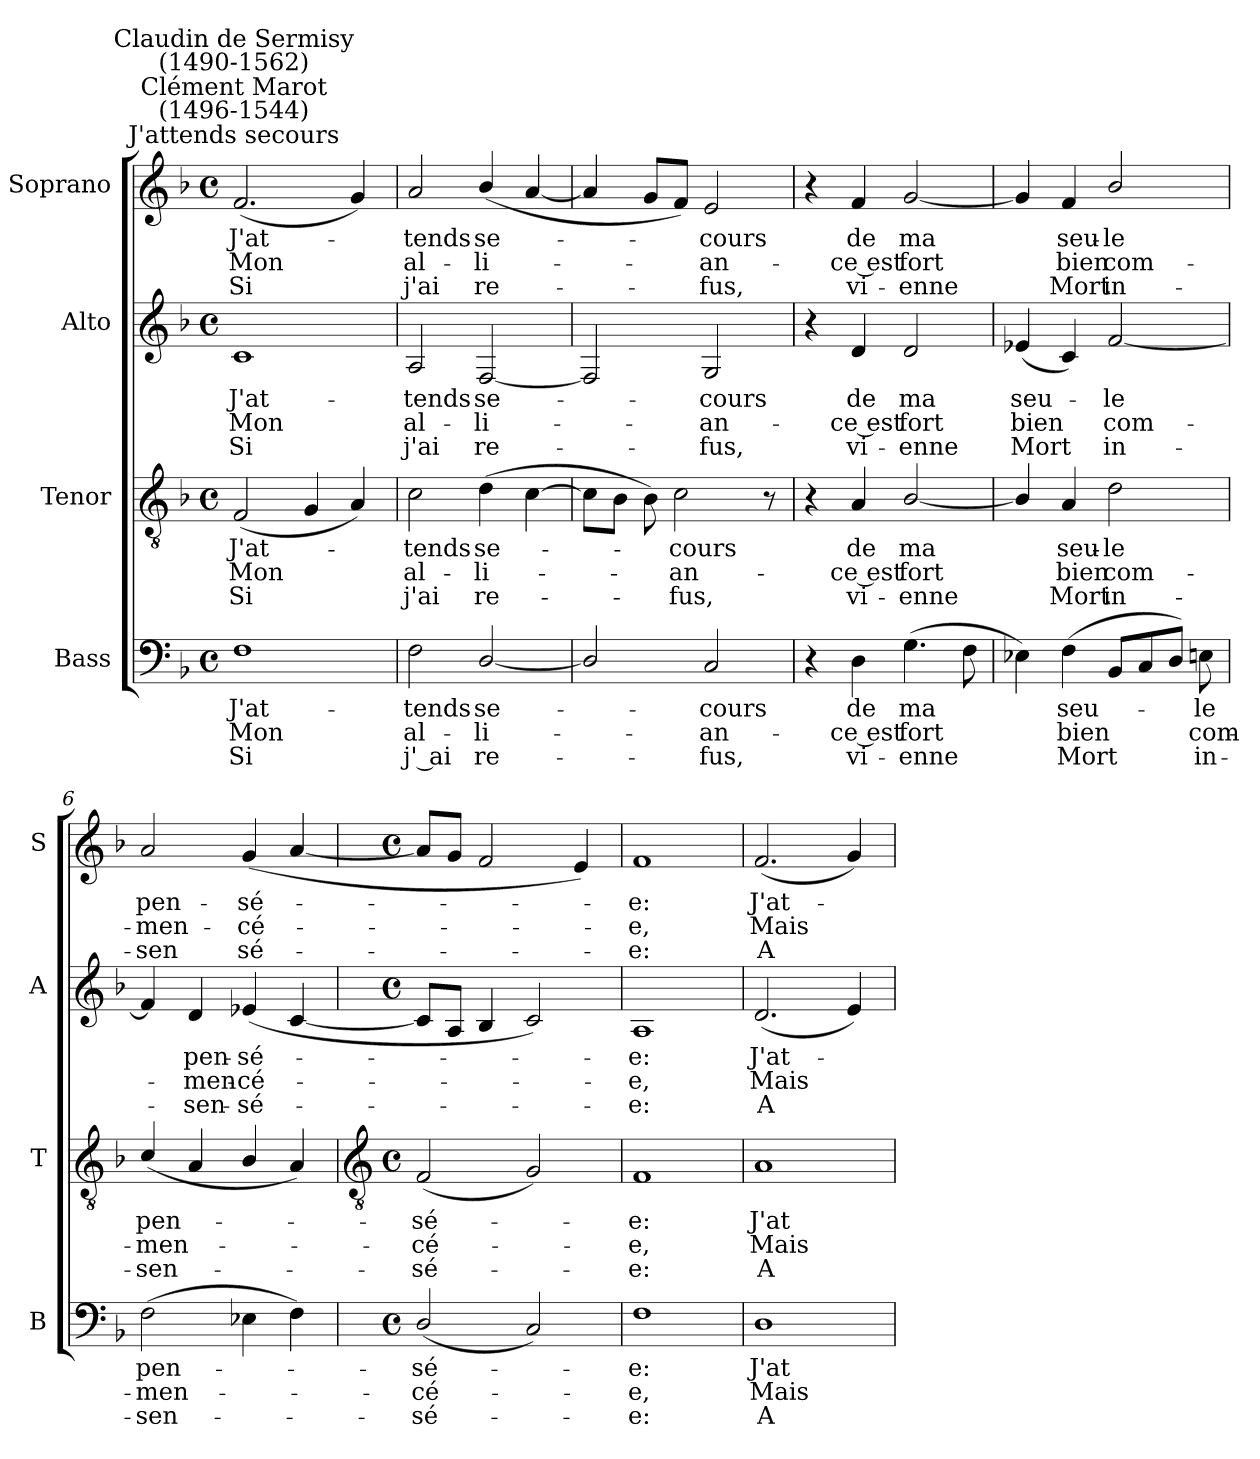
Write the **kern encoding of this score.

**kern	**text	**text	**text	**kern	**text	**text	**text	**kern	**text	**text	**text	**kern	**text	**text	**text
*part4	*part4	*part4	*part4	*part3	*part3	*part3	*part3	*part2	*part2	*part2	*part2	*part1	*part1	*part1	*part1
*staff4	*staff4	*staff4	*staff4	*staff3	*staff3	*staff3	*staff3	*staff2	*staff2	*staff2	*staff2	*staff1	*staff1	*staff1	*staff1
*I"Bass	*	*	*	*I"Tenor	*	*	*	*I"Alto	*	*	*	*I"Soprano	*	*	*
*I'B	*	*	*	*I'T	*	*	*	*I'A	*	*	*	*I'S	*	*	*
*clefF4	*	*	*	*clefGv2	*	*	*	*clefG2	*	*	*	*clefG2	*	*	*
*k[b-]	*	*	*	*k[b-]	*	*	*	*k[b-]	*	*	*	*k[b-]	*	*	*
*F:	*	*	*	*F:	*	*	*	*F:	*	*	*	*F:	*	*	*
*M4/4	*	*	*	*M4/4	*	*	*	*M4/4	*	*	*	*M4/4	*	*	*
*met(c)	*	*	*	*met(c)	*	*	*	*met(c)	*	*	*	*met(c)	*	*	*
=1	=1	=1	=1	=1	=1	=1	=1	=1	=1	=1	=1	=1	=1	=1	=1
!	!	!	!	!	!	!	!	!	!	!	!	!LO:TX:a:cj:t=J'attends secours	!	!	!
!	!	!	!	!	!	!	!	!	!	!	!	!LO:TX:a:cj:t=Clément Marot\n(1496-1544)	!	!	!
!	!	!	!	!	!	!	!	!	!	!	!	!LO:TX:a:cj:t=Claudin de Sermisy\n(1490-1562)	!	!	!
!	!LO:LY:b	!LO:LY:b	!LO:LY:b	!	!LO:LY:b	!LO:LY:b	!LO:LY:b	!	!LO:LY:b	!LO:LY:b	!LO:LY:b	!	!LO:LY:b	!LO:LY:b	!LO:LY:b
1F	J'at-	-Mon	Si	(<2F	J'at-	Mon	Si	1c	J'at-	-Mon	Si	(<2.f	J'at-	Mon	Si
.	.	.	.	4G	.	.	.	.	.	.	.	.	.	.	.
.	.	.	.	4A)	.	.	.	.	.	.	.	4g)	.	.	.
=2	=2	=2	=2	=2	=2	=2	=2	=2	=2	=2	=2	=2	=2	=2	=2
!	!LO:LY:b	!LO:LY:b	!LO:LY:b	!	!LO:LY:b	!LO:LY:b	!LO:LY:b	!	!LO:LY:b	!LO:LY:b	!LO:LY:b	!	!LO:LY:b	!LO:LY:b	!LO:LY:b
2F	tends	al-	-j' ai	2c	tends	al-	-j'ai	2A	tends	al-	-j'ai	2a	tends	al-	-j'ai
!	!LO:LY:b	!LO:LY:b	!LO:LY:b	!	!LO:LY:b	!LO:LY:b	!LO:LY:b	!	!LO:LY:b	!LO:LY:b	!LO:LY:b	!	!LO:LY:b	!LO:LY:b	!LO:LY:b
[2D/	se-	li-	re-	(>4d	se-	li-	re-	[2F	se-	li-	re-	(<4b-/	se-	li-	re-
.	.	.	.	[4c	.	.	.	.	.	.	.	[4a	.	.	.
=3	=3	=3	=3	=3	=3	=3	=3	=3	=3	=3	=3	=3	=3	=3	=3
2D/]	.	.	.	8cL]	.	.	.	2F]	.	.	.	4a]	.	.	.
.	.	.	.	8B-J	.	.	.	.	.	.	.	.	.	.	.
.	.	.	.	8B-)	.	.	.	.	.	.	.	8gL	.	.	.
!	!	!	!	!	!LO:LY:b	!LO:LY:b	!LO:LY:b	!	!	!	!	!	!	!	!
.	.	.	.	2c	cours	an-	-fus,	.	.	.	.	8fJ)	.	.	.
!	!LO:LY:b	!LO:LY:b	!LO:LY:b	!	!	!	!	!	!LO:LY:b	!LO:LY:b	!LO:LY:b	!	!LO:LY:b	!LO:LY:b	!LO:LY:b
2C	cours	an-	-fus,	.	.	.	.	2G	cours	an-	-fus,	2e	cours	an-	-fus,
.	.	.	.	8r	.	.	.	.	.	.	.	.	.	.	.
=4	=4	=4	=4	=4	=4	=4	=4	=4	=4	=4	=4	=4	=4	=4	=4
4r	.	.	.	4r	.	.	.	4r	.	.	.	4r	.	.	.
!	!LO:LY:b	!LO:LY:b	!LO:LY:b	!	!LO:LY:b	!LO:LY:b	!LO:LY:b	!	!LO:LY:b	!LO:LY:b	!LO:LY:b	!	!LO:LY:b	!LO:LY:b	!LO:LY:b
4D	de	ce est	vi-	4A	de	ce est	vi-	4d	de	ce est	vi-	4f	de	ce est	vi-
!	!LO:LY:b	!LO:LY:b	!LO:LY:b	!	!LO:LY:b	!LO:LY:b	!LO:LY:b	!	!LO:LY:b	!LO:LY:b	!LO:LY:b	!	!LO:LY:b	!LO:LY:b	!LO:LY:b
(>4.G	-ma	fort	enne	[2B-/	-ma	fort	enne	2d	-ma	fort	enne	[2g	-ma	fort	enne
8F	.	.	.	.	.	.	.	.	.	.	.	.	.	.	.
=5	=5	=5	=5	=5	=5	=5	=5	=5	=5	=5	=5	=5	=5	=5	=5
!	!	!	!	!	!	!	!	!	!LO:LY:b	!LO:LY:b	!LO:LY:b	!	!	!	!
4E-X)	.	.	.	4B-/]	.	.	.	(<4e-X	seu-	bien	Mort	4g]	.	.	.
!	!LO:LY:b	!LO:LY:b	!LO:LY:b	!	!LO:LY:b	!LO:LY:b	!LO:LY:b	!	!	!	!	!	!LO:LY:b	!LO:LY:b	!LO:LY:b
(<4F	seu-	bien	Mort	4A	seu-	-bien	Mort	4c)	.	.	.	4f	seu-	-bien	Mort
!	!	!	!	!	!LO:LY:b	!LO:LY:b	!LO:LY:b	!	!LO:LY:b	!LO:LY:b	!LO:LY:b	!	!LO:LY:b	!LO:LY:b	!LO:LY:b
8BB-/L	.	.	.	2d	le	com-	-in-	[2f	le	com-	in-	2b-/	le	com-	-in-
8C/	.	.	.	.	.	.	.	.	.	.	.	.	.	.	.
8D\J)	.	.	.	.	.	.	.	.	.	.	.	.	.	.	.
!	!LO:LY:b	!LO:LY:b	!LO:LY:b	!	!	!	!	!	!	!	!	!	!	!	!
8En\	le	com-	-in-	.	.	.	.	.	.	.	.	.	.	.	.
=6	=6	=6	=6	=6	=6	=6	=6	=6	=6	=6	=6	=6	=6	=6	=6
!	!LO:LY:b	!LO:LY:b	!LO:LY:b	!	!LO:LY:b	!LO:LY:b	!LO:LY:b	!	!	!	!	!	!LO:LY:b	!LO:LY:b	!LO:LY:b
(>2F	-pen-	men-	sen-	(<4c/	-pen-	men-	sen-	4f]	.	.	.	2a	-pen-	-men-	-sen
!	!	!	!	!	!	!	!	!	!LO:LY:b	!LO:LY:b	!LO:LY:b	!	!	!	!
.	.	.	.	4A	.	.	.	4d	pen-	-men-	-sen-	.	.	.	.
!	!	!	!	!	!	!	!	!	!LO:LY:b	!LO:LY:b	!LO:LY:b	!	!LO:LY:b	!LO:LY:b	!LO:LY:b
4E-X	.	.	.	4B-/	.	.	.	(<4e-X	-sé-	cé-	sé-	(<4g	sé-	cé-	sé-
4F)	.	.	.	4A)	.	.	.	[4c	.	.	.	[4a	.	.	.
!!LO:LB:g=z
=7	=7	=7	=7	=7	=7	=7	=7	=7	=7	=7	=7	=7	=7	=7	=7
*	*	*	*	*clefGv2	*	*	*	*	*	*	*	*	*	*	*
*M4/4	*	*	*	*M4/4	*	*	*	*M4/4	*	*	*	*M4/4	*	*	*
*met(c)	*	*	*	*met(c)	*	*	*	*met(c)	*	*	*	*met(c)	*	*	*
!	!LO:LY:b	!LO:LY:b	!LO:LY:b	!	!LO:LY:b	!LO:LY:b	!LO:LY:b	!	!	!	!	!	!	!	!
(<2D/	sé-	cé-	sé-	(<2F	sé-	cé-	sé-	8cL]	.	.	.	8aL]	.	.	.
.	.	.	.	.	.	.	.	8AJ	.	.	.	8gJ	.	.	.
.	.	.	.	.	.	.	.	4B-	.	.	.	2f	.	.	.
2C)	.	.	.	2G)	.	.	.	2c)	.	.	.	.	.	.	.
.	.	.	.	.	.	.	.	.	.	.	.	4e)	.	.	.
=8	=8	=8	=8	=8	=8	=8	=8	=8	=8	=8	=8	=8	=8	=8	=8
!	!LO:LY:b	!LO:LY:b	!LO:LY:b	!	!LO:LY:b	!LO:LY:b	!LO:LY:b	!	!LO:LY:b	!LO:LY:b	!LO:LY:b	!	!LO:LY:b	!LO:LY:b	!LO:LY:b
1F	e:	e,	e:	1F	e:	e,	e:	1A	e:	e,	e:	1f	e:	e,	e:
=9	=9	=9	=9	=9	=9	=9	=9	=9	=9	=9	=9	=9	=9	=9	=9
!	!LO:LY:b	!LO:LY:b	!LO:LY:b	!	!LO:LY:b	!LO:LY:b	!LO:LY:b	!	!LO:LY:b	!LO:LY:b	!LO:LY:b	!	!LO:LY:b	!LO:LY:b	!LO:LY:b
1D	J'at-	-Mais	A	1A	J'at-	-Mais	A	(<2.d	J'at-	Mais	A	(<2.f	J'at-	Mais	A
.	.	.	.	.	.	.	.	4e)	.	.	.	4g)	.	.	.
=	=	=	=	=	=	=	=	=	=	=	=	=	=	=	=
*-	*-	*-	*-	*-	*-	*-	*-	*-	*-	*-	*-	*-	*-	*-	*-
